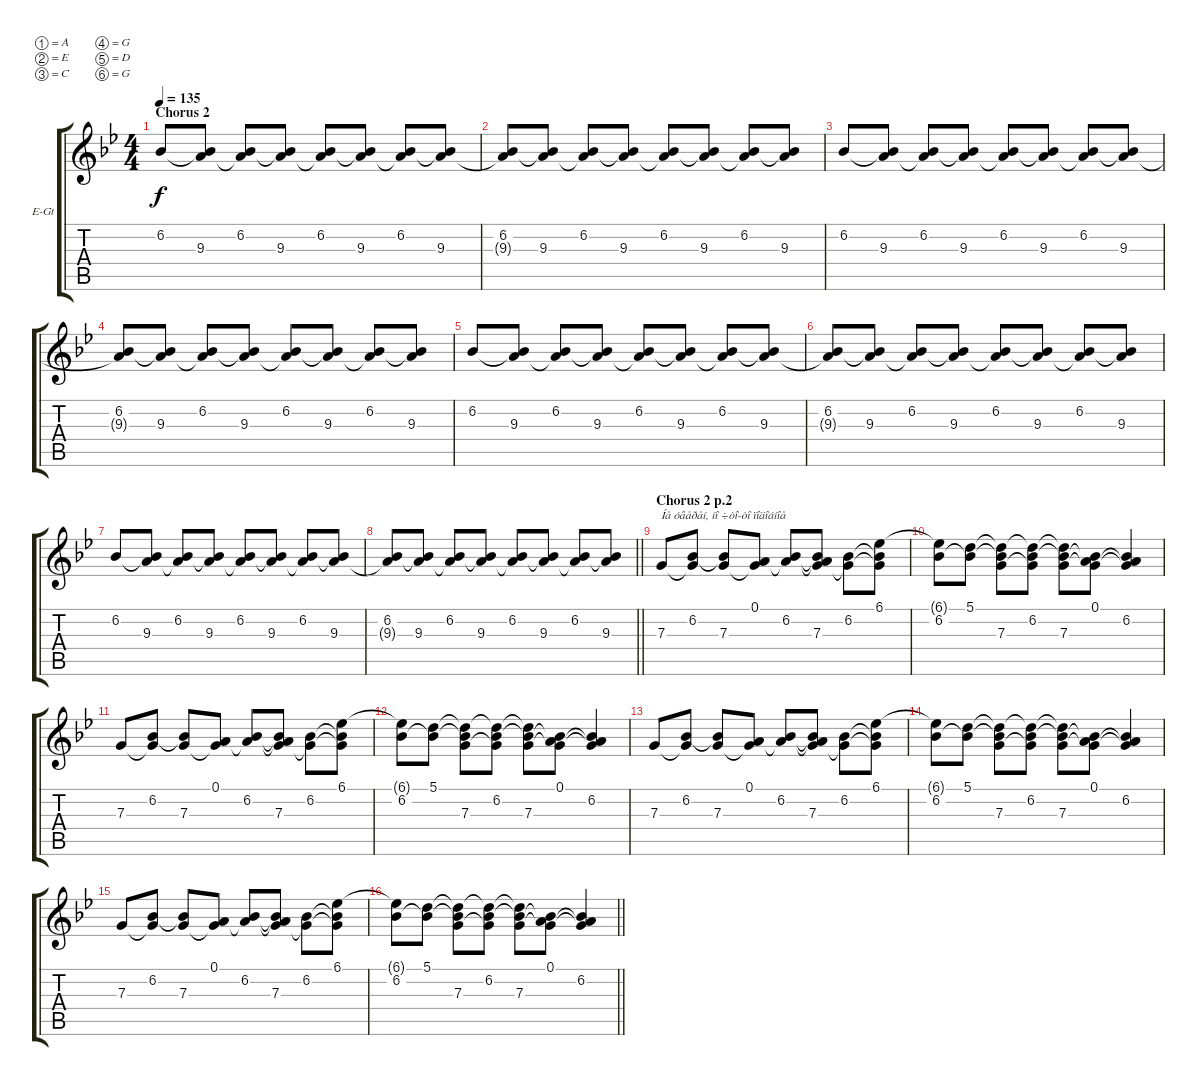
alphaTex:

\bracketExtendMode groupsimilarinstruments
\firstSystemTrackNameOrientation horizontal
\otherSystemsTrackNameOrientation horizontal
\track ("Fills" "E-Gt") {instrument distortionguitar}
\staff {score tabs}
\tuning (A3 E3 C3 G2 D2 G1)
\ts (4 4)
\section ("" "Chorus 2")
\tempo 135
\clef g2
\ks gminor
6.2.8{dy f} (6.2{t} 9.3).8 (6.2 9.3{t}).8 (6.2{t} 9.3).8 (6.2 9.3{t}).8 (6.2{t} 9.3).8 (6.2 9.3{t}).8 (6.2{t} 9.3).8 |
(6.2 9.3{t}).8 (6.2{t} 9.3).8 (6.2 9.3{t}).8 (6.2{t} 9.3).8 (6.2 9.3{t}).8 (6.2{t} 9.3).8 (6.2 9.3{t}).8 (6.2{t} 9.3).8 |
6.2.8 (6.2{t} 9.3).8 (6.2 9.3{t}).8 (6.2{t} 9.3).8 (6.2 9.3{t}).8 (6.2{t} 9.3).8 (6.2 9.3{t}).8 (6.2{t} 9.3).8 |
(6.2 9.3{t}).8 (6.2{t} 9.3).8 (6.2 9.3{t}).8 (6.2{t} 9.3).8 (6.2 9.3{t}).8 (6.2{t} 9.3).8 (6.2 9.3{t}).8 (6.2{t} 9.3).8 |
6.2.8 (6.2{t} 9.3).8 (6.2 9.3{t}).8 (6.2{t} 9.3).8 (6.2 9.3{t}).8 (6.2{t} 9.3).8 (6.2 9.3{t}).8 (6.2{t} 9.3).8 |
(6.2 9.3{t}).8 (6.2{t} 9.3).8 (6.2 9.3{t}).8 (6.2{t} 9.3).8 (6.2 9.3{t}).8 (6.2{t} 9.3).8 (6.2 9.3{t}).8 (6.2{t} 9.3).8 |
6.2.8 (6.2{t} 9.3).8 (6.2 9.3{t}).8 (6.2{t} 9.3).8 (6.2 9.3{t}).8 (6.2{t} 9.3).8 (6.2 9.3{t}).8 (6.2{t} 9.3).8 |
\barLineRight lightlight
(6.2 9.3{t}).8 (6.2{t} 9.3).8 (6.2 9.3{t}).8 (6.2{t} 9.3).8 (6.2 9.3{t}).8 (6.2{t} 9.3).8 (6.2 9.3{t}).8 (6.2{t} 9.3).8 |
\section ("" "Chorus 2 p.2")
7.3.8{txt "Íå óâåðåí, íî ÷òî-òî ïîäîáíîå"} (6.2 7.3{t}).8 (6.2{t} 7.3).8 (0.1 7.3{t}).8 (0.1{t} 6.2).8 (0.1{t} 6.2{t} 7.3).8 (6.2 7.3{t}).8 (6.1 6.2{t} 7.3{t}).8 |
(6.1{t} 6.2).8 (5.1 6.2{t}).8 (5.1{t} 6.2{t} 7.3).8 (5.1{t} 6.2 7.3{t}).8 (5.1{t} 6.2{t} 7.3).8 (0.1 6.2{t} 7.3{t}).8 (0.1{t} 6.2 7.3{t}).4 |
7.3.8 (6.2 7.3{t}).8 (6.2{t} 7.3).8 (0.1 7.3{t}).8 (0.1{t} 6.2).8 (0.1{t} 6.2{t} 7.3).8 (6.2 7.3{t}).8 (6.1 6.2{t} 7.3{t}).8 |
(6.1{t} 6.2).8 (5.1 6.2{t}).8 (5.1{t} 6.2{t} 7.3).8 (5.1{t} 6.2 7.3{t}).8 (5.1{t} 6.2{t} 7.3).8 (0.1 6.2{t} 7.3{t}).8 (0.1{t} 6.2 7.3{t}).4 |
7.3.8 (6.2 7.3{t}).8 (6.2{t} 7.3).8 (0.1 7.3{t}).8 (0.1{t} 6.2).8 (0.1{t} 6.2{t} 7.3).8 (6.2 7.3{t}).8 (6.1 6.2{t} 7.3{t}).8 |
(6.1{t} 6.2).8 (5.1 6.2{t}).8 (5.1{t} 6.2{t} 7.3).8 (5.1{t} 6.2 7.3{t}).8 (5.1{t} 6.2{t} 7.3).8 (0.1 6.2{t} 7.3{t}).8 (0.1{t} 6.2 7.3{t}).4 |
7.3.8 (6.2 7.3{t}).8 (6.2{t} 7.3).8 (0.1 7.3{t}).8 (0.1{t} 6.2).8 (0.1{t} 6.2{t} 7.3).8 (6.2 7.3{t}).8 (6.1 6.2{t} 7.3{t}).8 |
\barLineRight lightlight
(6.1{t} 6.2).8 (5.1 6.2{t}).8 (5.1{t} 6.2{t} 7.3).8 (5.1{t} 6.2 7.3{t}).8 (5.1{t} 6.2{t} 7.3).8 (0.1 6.2{t} 7.3{t}).8 (0.1{t} 6.2 7.3{t}).4
